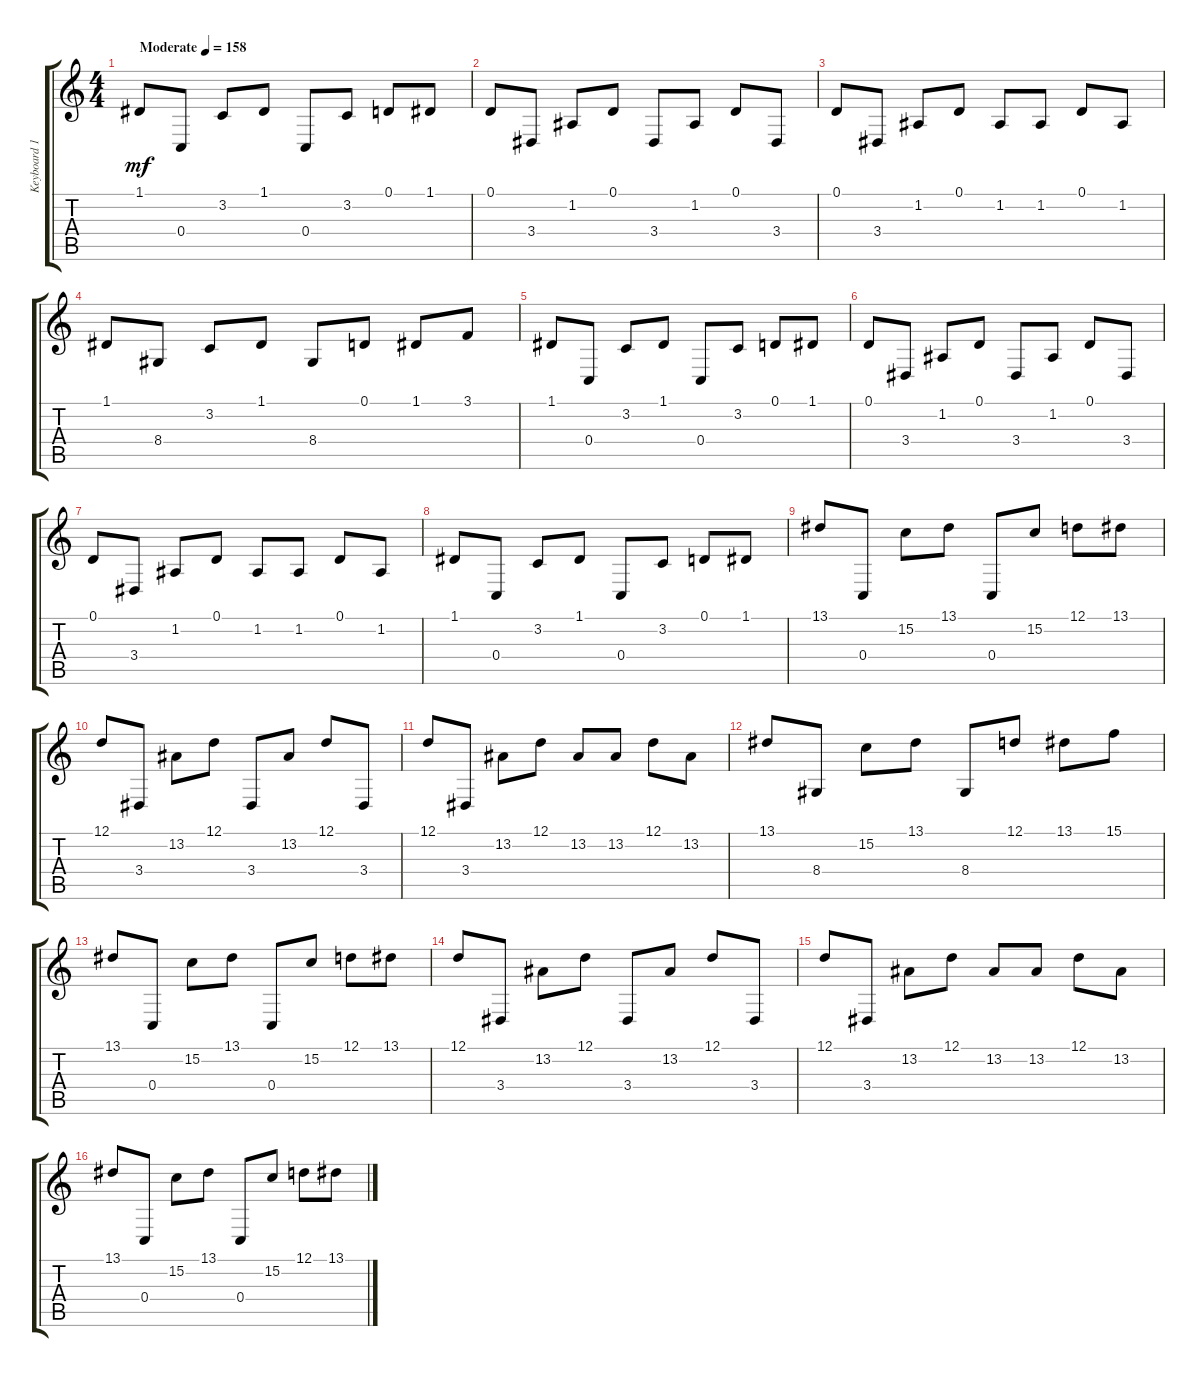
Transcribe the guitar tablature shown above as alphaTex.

\track ("Keyboard 1" "Keyboard 1") {instrument lead2sawtooth}
\staff {score tabs}
\tuning (D4 A3 F3 C3 G2 C2) {hide}
\ts (4 4)
\tempo (158 "Moderate")
\clef g2
\ks c
1.1.8{dy mf instrument lead2sawtooth} 0.4.8 3.2.8 1.1.8 0.4.8 3.2.8 0.1.8 1.1.8 |
0.1.8 3.4.8 1.2.8 0.1.8 3.4.8 1.2.8 0.1.8 3.4.8 |
0.1.8 3.4.8 1.2.8 0.1.8 1.2.8 1.2.8 0.1.8 1.2.8 |
1.1.8 8.4.8 3.2.8 1.1.8 8.4.8 0.1.8 1.1.8 3.1.8 |
1.1.8 0.4.8 3.2.8 1.1.8 0.4.8 3.2.8 0.1.8 1.1.8 |
0.1.8 3.4.8 1.2.8 0.1.8 3.4.8 1.2.8 0.1.8 3.4.8 |
0.1.8 3.4.8 1.2.8 0.1.8 1.2.8 1.2.8 0.1.8 1.2.8 |
1.1.8 0.4.8 3.2.8 1.1.8 0.4.8 3.2.8 0.1.8 1.1.8 |
13.1.8 0.4.8 15.2.8 13.1.8 0.4.8 15.2.8 12.1.8 13.1.8 |
12.1.8 3.4.8 13.2.8 12.1.8 3.4.8 13.2.8 12.1.8 3.4.8 |
12.1.8 3.4.8 13.2.8 12.1.8 13.2.8 13.2.8 12.1.8 13.2.8 |
13.1.8 8.4.8 15.2.8 13.1.8 8.4.8 12.1.8 13.1.8 15.1.8 |
13.1.8 0.4.8 15.2.8 13.1.8 0.4.8 15.2.8 12.1.8 13.1.8 |
12.1.8 3.4.8 13.2.8 12.1.8 3.4.8 13.2.8 12.1.8 3.4.8 |
12.1.8 3.4.8 13.2.8 12.1.8 13.2.8 13.2.8 12.1.8 13.2.8 |
13.1.8 0.4.8 15.2.8 13.1.8 0.4.8 15.2.8 12.1.8 13.1.8
